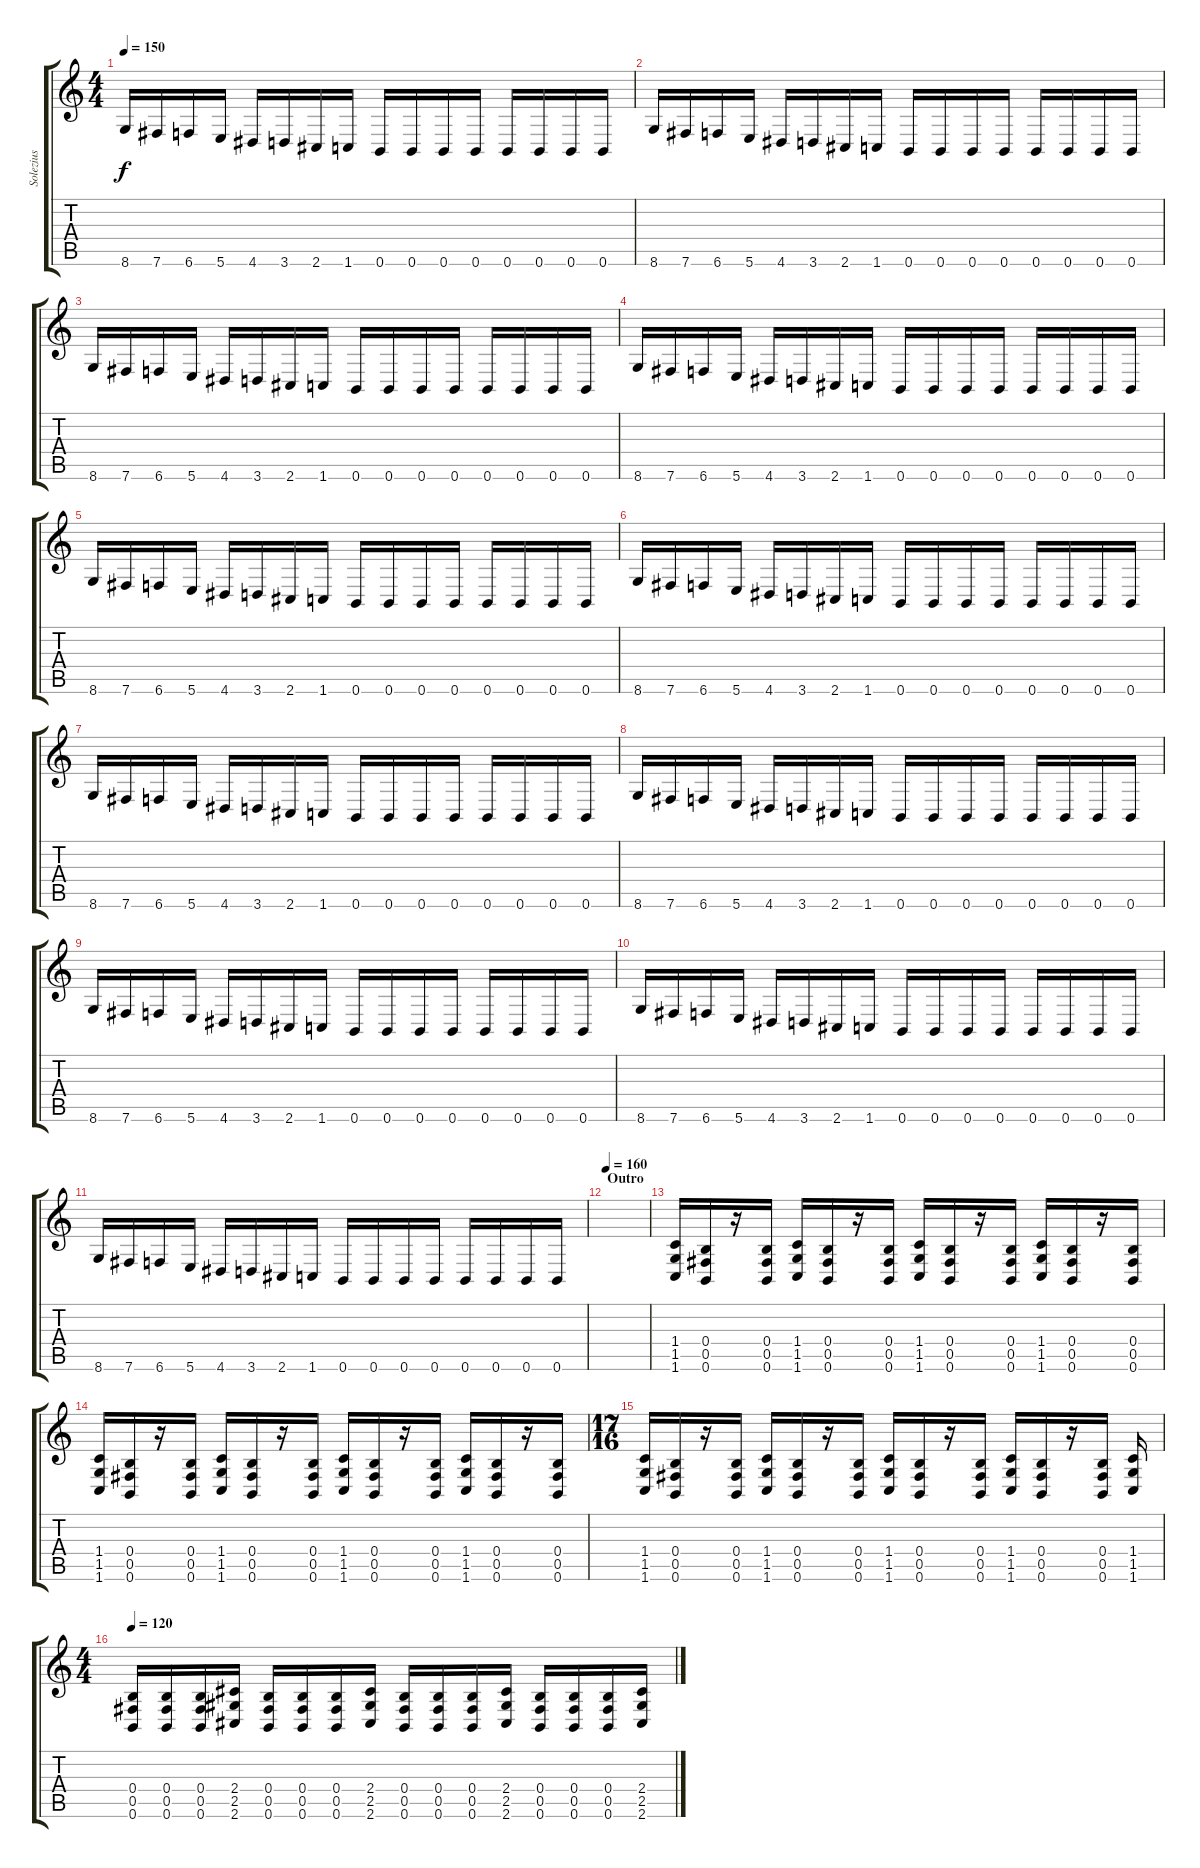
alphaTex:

\track ("Solezius" "Solezius") {instrument distortionguitar}
\staff {score tabs}
\tuning (Db4 Ab3 E3 B2 Gb2 B1) {hide}
\ts (4 4)
\tempo 150
\clef g2
\ks c
8.6.16{dy f} 7.6.16 6.6.16 5.6.16 4.6.16 3.6.16 2.6.16 1.6.16 0.6.16 0.6.16 0.6.16 0.6.16 0.6.16 0.6.16 0.6.16 0.6.16 |
8.6.16 7.6.16 6.6.16 5.6.16 4.6.16 3.6.16 2.6.16 1.6.16 0.6.16 0.6.16 0.6.16 0.6.16 0.6.16 0.6.16 0.6.16 0.6.16 |
8.6.16 7.6.16 6.6.16 5.6.16 4.6.16 3.6.16 2.6.16 1.6.16 0.6.16 0.6.16 0.6.16 0.6.16 0.6.16 0.6.16 0.6.16 0.6.16 |
8.6.16 7.6.16 6.6.16 5.6.16 4.6.16 3.6.16 2.6.16 1.6.16 0.6.16 0.6.16 0.6.16 0.6.16 0.6.16 0.6.16 0.6.16 0.6.16 |
8.6.16 7.6.16 6.6.16 5.6.16 4.6.16 3.6.16 2.6.16 1.6.16 0.6.16 0.6.16 0.6.16 0.6.16 0.6.16 0.6.16 0.6.16 0.6.16 |
8.6.16 7.6.16 6.6.16 5.6.16 4.6.16 3.6.16 2.6.16 1.6.16 0.6.16 0.6.16 0.6.16 0.6.16 0.6.16 0.6.16 0.6.16 0.6.16 |
8.6.16 7.6.16 6.6.16 5.6.16 4.6.16 3.6.16 2.6.16 1.6.16 0.6.16 0.6.16 0.6.16 0.6.16 0.6.16 0.6.16 0.6.16 0.6.16 |
8.6.16 7.6.16 6.6.16 5.6.16 4.6.16 3.6.16 2.6.16 1.6.16 0.6.16 0.6.16 0.6.16 0.6.16 0.6.16 0.6.16 0.6.16 0.6.16 |
8.6.16 7.6.16 6.6.16 5.6.16 4.6.16 3.6.16 2.6.16 1.6.16 0.6.16 0.6.16 0.6.16 0.6.16 0.6.16 0.6.16 0.6.16 0.6.16 |
8.6.16 7.6.16 6.6.16 5.6.16 4.6.16 3.6.16 2.6.16 1.6.16 0.6.16 0.6.16 0.6.16 0.6.16 0.6.16 0.6.16 0.6.16 0.6.16 |
8.6.16 7.6.16 6.6.16 5.6.16 4.6.16 3.6.16 2.6.16 1.6.16 0.6.16 0.6.16 0.6.16 0.6.16 0.6.16 0.6.16 0.6.16 0.6.16 |
\section ("" "Outro")
\tempo 160
|
(1.4 1.5 1.6).16 (0.4 0.5 0.6).16 r.16 (0.4 0.5 0.6).16 (1.4 1.5 1.6).16 (0.4 0.5 0.6).16 r.16 (0.4 0.5 0.6).16 (1.4 1.5 1.6).16 (0.4 0.5 0.6).16 r.16 (0.4 0.5 0.6).16 (1.4 1.5 1.6).16 (0.4 0.5 0.6).16 r.16 (0.4 0.5 0.6).16 |
(1.4 1.5 1.6).16 (0.4 0.5 0.6).16 r.16 (0.4 0.5 0.6).16 (1.4 1.5 1.6).16 (0.4 0.5 0.6).16 r.16 (0.4 0.5 0.6).16 (1.4 1.5 1.6).16 (0.4 0.5 0.6).16 r.16 (0.4 0.5 0.6).16 (1.4 1.5 1.6).16 (0.4 0.5 0.6).16 r.16 (0.4 0.5 0.6).16 |
\ts (17 16)
(1.4 1.5 1.6).16 (0.4 0.5 0.6).16 r.16 (0.4 0.5 0.6).16 (1.4 1.5 1.6).16 (0.4 0.5 0.6).16 r.16 (0.4 0.5 0.6).16 (1.4 1.5 1.6).16 (0.4 0.5 0.6).16 r.16 (0.4 0.5 0.6).16 (1.4 1.5 1.6).16 (0.4 0.5 0.6).16 r.16 (0.4 0.5 0.6).16 (1.4 1.5 1.6).16 |
\ts (4 4)
\tempo 120
(0.4 0.5 0.6).16 (0.4 0.5 0.6).16 (0.4 0.5 0.6).16 (2.4 2.5 2.6).16 (0.4 0.5 0.6).16 (0.4 0.5 0.6).16 (0.4 0.5 0.6).16 (2.4 2.5 2.6).16 (0.4 0.5 0.6).16 (0.4 0.5 0.6).16 (0.4 0.5 0.6).16 (2.4 2.5 2.6).16 (0.4 0.5 0.6).16 (0.4 0.5 0.6).16 (0.4 0.5 0.6).16 (2.4 2.5 2.6).16
